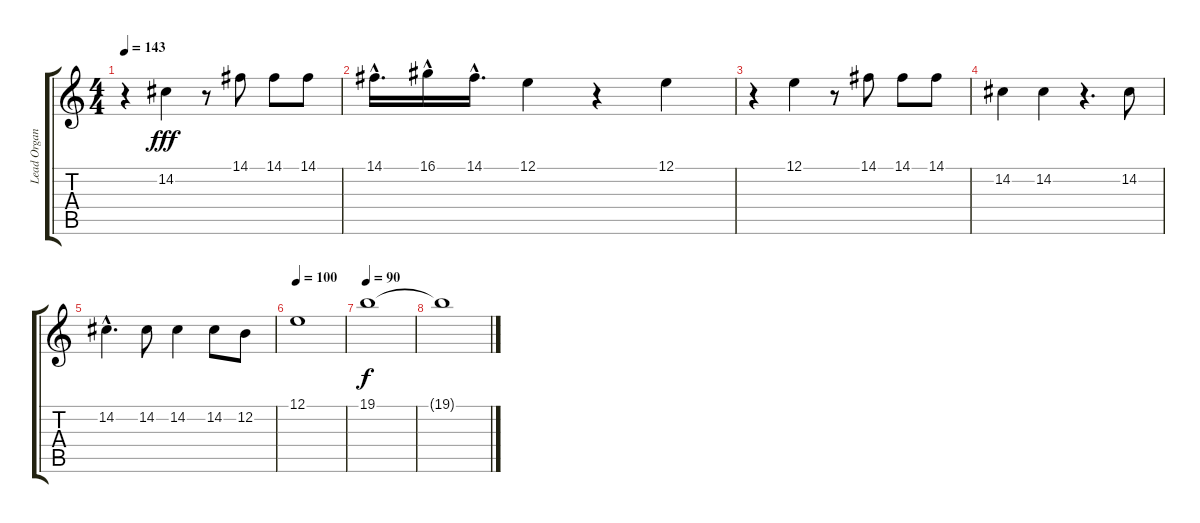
\track ("Lead Organ 3" "Lead Organ") {instrument rockorgan}
\staff {score tabs}
\tuning (E4 B3 G3 D3 A2 E2) {hide}
\ts (4 4)
\tempo 143
\clef g2
\ks c
r.4{dy fff} 14.2.4 r.8 14.1.8 14.1.8 14.1.8 |
14.1{hac}.16{d} 16.1{hac}.16 14.1{hac}.16{d} 12.1.4 r.4 12.1.4 |
r.4 12.1.4 r.8 14.1.8 14.1.8 14.1.8 |
14.2.4 14.2.4 r.4{d} 14.2.8 |
14.2{hac}.4{d} 14.2.8 14.2.4 14.2.8 12.2.8 |
\tempo 100
12.1.1 |
\tempo 90
19.1.1{dy f} |
19.1{t}.1
